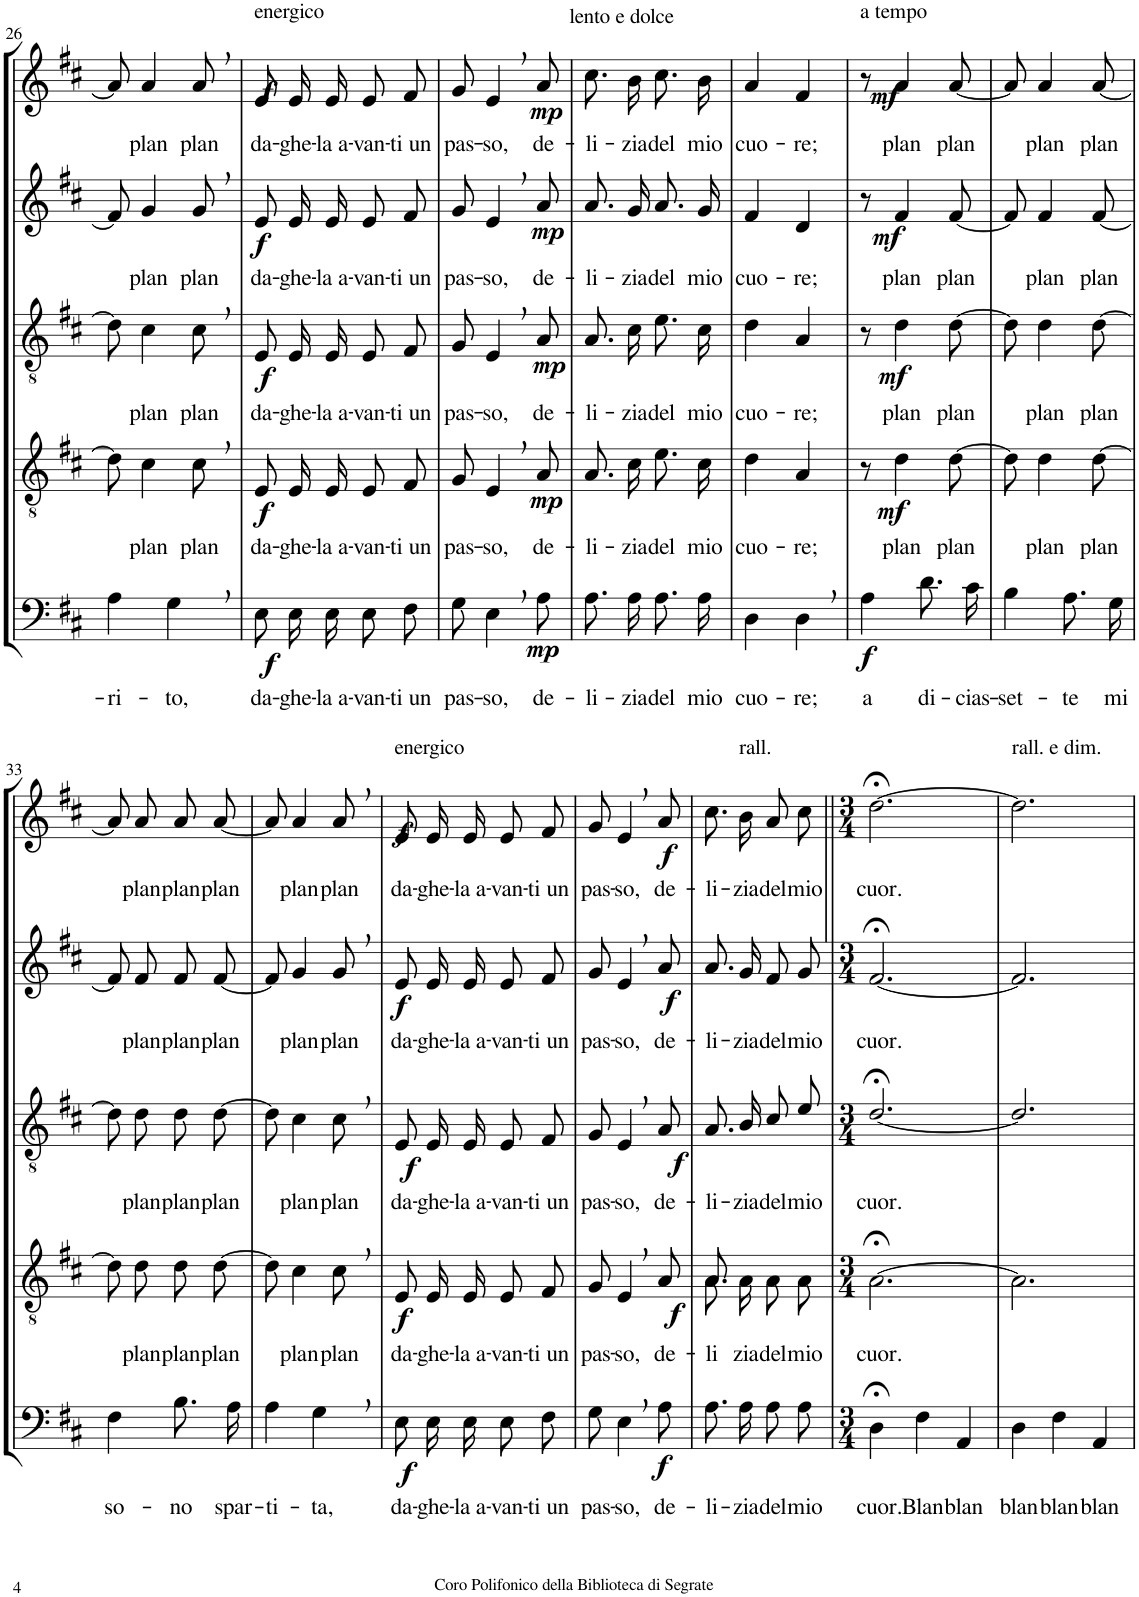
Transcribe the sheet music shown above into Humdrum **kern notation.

**kern	**text	**dynam	**kern	**text	**dynam	**kern	**text	**dynam	**kern	**text	**dynam	**kern	**text	**dynam
*part5	*part5	*part5	*part4	*part4	*part4	*part3	*part3	*part3	*part2	*part2	*part2	*part1	*part1	*part1
*staff5	*staff5	*staff5	*staff4	*staff4	*staff4	*staff3	*staff3	*staff3	*staff2	*staff2	*staff2	*staff1	*staff1	*staff1
*I"Bassi	*	*	*I"Tenori II	*	*	*I"Tenori I	*	*	*I"Contralti	*	*	*I"Soprani	*	*
!!LO:PB:g=z
*clefF4	*	*	*clefGv2	*	*	*clefGv2	*	*	*clefG2	*	*	*clefG2	*	*
*	*	*	*	*	*	*	*	*	*	*	*	*Trd1c2	*	*
*k[f#c#]	*	*	*k[f#c#]	*	*	*k[f#c#]	*	*	*k[f#c#]	*	*	*k[f#c#]	*	*
*D:	*	*	*D:	*	*	*D:	*	*	*D:	*	*	*D:	*	*
*M2/4	*	*	*M2/4	*	*	*M2/4	*	*	*M2/4	*	*	*M2/4	*	*
=26	=26	=26	=26	=26	=26	=26	=26	=26	=26	=26	=26	=26	=26	=26
!	!LO:LY:b	!	!	!	!	!	!	!	!	!	!	!	!	!
4A\	-ri-	.	8d\]	.	.	8d\]	.	.	8f#/]	.	.	8a/]	.	.
!	!	!	!	!LO:LY:b	!	!	!LO:LY:b	!	!	!LO:LY:b	!	!	!LO:LY:b	!
.	.	.	4c#\	plan	.	4c#\	plan	.	4g/	plan	.	4a/	plan	.
!	!LO:LY:b	!	!	!	!	!	!	!	!	!	!	!	!	!
4G,\	-to,	.	.	.	.	.	.	.	.	.	.	.	.	.
!	!	!	!	!LO:LY:b	!	!	!LO:LY:b	!	!	!LO:LY:b	!	!	!LO:LY:b	!
.	.	.	8c#,\	plan	.	8c#,\	plan	.	8g,/	plan	.	8a,/	plan	.
=27	=27	=27	=27	=27	=27	=27	=27	=27	=27	=27	=27	=27	=27	=27
!	!	!	!	!	!	!	!	!	!	!	!	!LO:TX:a:t=energico	!	!
!	!LO:LY:b	!LO:DY:b	!	!LO:LY:b	!LO:DY:b	!	!LO:LY:b	!LO:DY:b	!	!LO:LY:b	!LO:DY:b	!	!LO:LY:b	!LO:DY:b
8E\L	da-	f	8E/L	da-	f	8E/L	da-	f	8e/L	da-	f	8e/L	da-	f
!	!LO:LY:b	!	!	!LO:LY:b	!	!	!LO:LY:b	!	!	!LO:LY:b	!	!	!LO:LY:b	!
16E\L	-ghe-	.	16E/L	-ghe-	.	16E/L	-ghe-	.	16e/L	-ghe-	.	16e/L	-ghe-	.
!	!LO:LY:b	!	!	!LO:LY:b	!	!	!LO:LY:b	!	!	!LO:LY:b	!	!	!LO:LY:b	!
16E\JJ	-la a-	.	16E/JJ	-la a-	.	16E/JJ	-la a-	.	16e/JJ	-la a-	.	16e/JJ	-la a-	.
!	!LO:LY:b	!	!	!LO:LY:b	!	!	!LO:LY:b	!	!	!LO:LY:b	!	!	!LO:LY:b	!
8E\L	-van-	.	8E/L	-van-	.	8E/L	-van-	.	8e/L	-van-	.	8e/L	-van-	.
!	!LO:LY:b	!	!	!LO:LY:b	!	!	!LO:LY:b	!	!	!LO:LY:b	!	!	!LO:LY:b	!
8F#\J	-ti un	.	8F#/J	-ti un	.	8F#/J	-ti un	.	8f#/J	-ti un	.	8f#/J	-ti un	.
=28	=28	=28	=28	=28	=28	=28	=28	=28	=28	=28	=28	=28	=28	=28
!	!LO:LY:b	!	!	!LO:LY:b	!	!	!LO:LY:b	!	!	!LO:LY:b	!	!	!LO:LY:b	!
8G\	pas-	.	8G/	pas-	.	8G/	pas-	.	8g/	pas-	.	8g/	pas-	.
!	!LO:LY:b	!	!	!LO:LY:b	!	!	!LO:LY:b	!	!	!LO:LY:b	!	!	!LO:LY:b	!
4E,\	-so,	.	4E,/	-so,	.	4E,/	-so,	.	4e,/	-so,	.	4e,/	-so,	.
!	!	!	!	!	!	!	!	!	!	!	!	!LO:TX:a:t=lento e dolce	!	!
!	!LO:LY:b	!LO:DY:b	!	!LO:LY:b	!LO:DY:b	!	!LO:LY:b	!LO:DY:b	!	!LO:LY:b	!LO:DY:b	!	!LO:LY:b	!LO:DY:b
8A\	de-	mp	8A/	de-	mp	8A/	de-	mp	8a/	de-	mp	8a/	de-	mp
=29	=29	=29	=29	=29	=29	=29	=29	=29	=29	=29	=29	=29	=29	=29
!	!LO:LY:b	!	!	!LO:LY:b	!	!	!LO:LY:b	!	!	!LO:LY:b	!	!	!LO:LY:b	!
8.A\L	-li-	.	8.A\L	-li-	.	8.A\L	-li-	.	8.a/L	-li-	.	8.cc#\L	-li-	.
!	!LO:LY:b	!	!	!LO:LY:b	!	!	!LO:LY:b	!	!	!LO:LY:b	!	!	!LO:LY:b	!
16A\Jk	-zia	.	16c#\Jk	-zia	.	16c#\Jk	-zia	.	16g/Jk	-zia	.	16b\Jk	-zia	.
!	!LO:LY:b	!	!	!LO:LY:b	!	!	!LO:LY:b	!	!	!LO:LY:b	!	!	!LO:LY:b	!
8.A\L	del	.	8.e\L	del	.	8.e\L	del	.	8.a/L	del	.	8.cc#\L	del	.
!	!LO:LY:b	!	!	!LO:LY:b	!	!	!LO:LY:b	!	!	!LO:LY:b	!	!	!LO:LY:b	!
16A\Jk	mio	.	16c#\Jk	mio	.	16c#\Jk	mio	.	16g/Jk	mio	.	16b\Jk	mio	.
=30	=30	=30	=30	=30	=30	=30	=30	=30	=30	=30	=30	=30	=30	=30
!	!LO:LY:b	!	!	!LO:LY:b	!	!	!LO:LY:b	!	!	!LO:LY:b	!	!	!LO:LY:b	!
4D\	cuo-	.	4d\	cuo-	.	4d\	cuo-	.	4f#/	cuo-	.	4a/	cuo-	.
!	!LO:LY:b	!	!	!LO:LY:b	!	!	!LO:LY:b	!	!	!LO:LY:b	!	!	!LO:LY:b	!
4D,\	-re;	.	4A/	-re;	.	4A/	-re;	.	4d/	-re;	.	4f#/	-re;	.
=31	=31	=31	=31	=31	=31	=31	=31	=31	=31	=31	=31	=31	=31	=31
!	!	!	!	!	!	!	!	!	!	!	!	!LO:TX:a:t=a tempo	!	!
!	!LO:LY:b	!LO:DY:b	!	!	!	!	!	!	!	!	!	!	!	!
4A\	a	f	8r	.	.	8r	.	.	8r	.	.	8r	.	.
!	!	!	!	!LO:LY:b	!LO:DY:b	!	!LO:LY:b	!LO:DY:b	!	!LO:LY:b	!LO:DY:b	!	!LO:LY:b	!LO:DY:b
.	.	.	4d\	plan	mf	4d\	plan	mf	4f#/	plan	mf	4a/	plan	mf
!	!LO:LY:b	!	!	!	!	!	!	!	!	!	!	!	!	!
8.d\L	di-	.	.	.	.	.	.	.	.	.	.	.	.	.
!	!	!	!	!LO:LY:b	!	!	!LO:LY:b	!	!	!LO:LY:b	!	!	!LO:LY:b	!
.	.	.	[8d\	plan	.	[8d\	plan	.	[8f#/	plan	.	[8a/	plan	.
!	!LO:LY:b	!	!	!	!	!	!	!	!	!	!	!	!	!
16c#\Jk	-cias-	.	.	.	.	.	.	.	.	.	.	.	.	.
=32	=32	=32	=32	=32	=32	=32	=32	=32	=32	=32	=32	=32	=32	=32
!	!LO:LY:b	!	!	!	!	!	!	!	!	!	!	!	!	!
4B\	-set-	.	8d\]	.	.	8d\]	.	.	8f#/]	.	.	8a/]	.	.
!	!	!	!	!LO:LY:b	!	!	!LO:LY:b	!	!	!LO:LY:b	!	!	!LO:LY:b	!
.	.	.	4d\	plan	.	4d\	plan	.	4f#/	plan	.	4a/	plan	.
!	!LO:LY:b	!	!	!	!	!	!	!	!	!	!	!	!	!
8.A\L	-te	.	.	.	.	.	.	.	.	.	.	.	.	.
!	!	!	!	!LO:LY:b	!	!	!LO:LY:b	!	!	!LO:LY:b	!	!	!LO:LY:b	!
.	.	.	[8d\	plan	.	[8d\	plan	.	[8f#/	plan	.	[8a/	plan	.
!	!LO:LY:b	!	!	!	!	!	!	!	!	!	!	!	!	!
16G\Jk	mi	.	.	.	.	.	.	.	.	.	.	.	.	.
!!LO:LB:g=z
=33	=33	=33	=33	=33	=33	=33	=33	=33	=33	=33	=33	=33	=33	=33
!	!LO:LY:b	!	!	!	!	!	!	!	!	!	!	!	!	!
4F#\	so-	.	8d\L]	.	.	8d\L]	.	.	8f#/L]	.	.	8a/L]	.	.
!	!	!	!	!LO:LY:b	!	!	!LO:LY:b	!	!	!LO:LY:b	!	!	!LO:LY:b	!
.	.	.	8d\J	plan	.	8d\J	plan	.	8f#/J	plan	.	8a/J	plan	.
!	!LO:LY:b	!	!	!LO:LY:b	!	!	!LO:LY:b	!	!	!LO:LY:b	!	!	!LO:LY:b	!
8.B\L	-no	.	8d\L	plan	.	8d\L	plan	.	8f#/L	plan	.	8a/L	plan	.
!	!	!	!	!LO:LY:b	!	!	!LO:LY:b	!	!	!LO:LY:b	!	!	!LO:LY:b	!
.	.	.	[8d\J	plan	.	[8d\J	plan	.	[8f#/J	plan	.	[8a/J	plan	.
!	!LO:LY:b	!	!	!	!	!	!	!	!	!	!	!	!	!
16A\Jk	spar-	.	.	.	.	.	.	.	.	.	.	.	.	.
=34	=34	=34	=34	=34	=34	=34	=34	=34	=34	=34	=34	=34	=34	=34
!	!LO:LY:b	!	!	!	!	!	!	!	!	!	!	!	!	!
4A\	-ti-	.	8d\]	.	.	8d\]	.	.	8f#/]	.	.	8a/]	.	.
!	!	!	!	!LO:LY:b	!	!	!LO:LY:b	!	!	!LO:LY:b	!	!	!LO:LY:b	!
.	.	.	4c#\	plan	.	4c#\	plan	.	4g/	plan	.	4a/	plan	.
!	!LO:LY:b	!	!	!	!	!	!	!	!	!	!	!	!	!
4G,\	-ta,	.	.	.	.	.	.	.	.	.	.	.	.	.
!	!	!	!	!LO:LY:b	!	!	!LO:LY:b	!	!	!LO:LY:b	!	!	!LO:LY:b	!
.	.	.	8c#,\	plan	.	8c#,\	plan	.	8g,/	plan	.	8a,/	plan	.
=35	=35	=35	=35	=35	=35	=35	=35	=35	=35	=35	=35	=35	=35	=35
!	!	!	!	!	!	!	!	!	!	!	!	!LO:TX:a:t=energico	!	!
!	!LO:LY:b	!LO:DY:b	!	!LO:LY:b	!LO:DY:b	!	!LO:LY:b	!LO:DY:b	!	!LO:LY:b	!LO:DY:b	!	!LO:LY:b	!LO:DY:b
8E\L	da-	f	8E/L	da-	f	8E/L	da-	f	8e/L	da-	f	8e/L	da-	f
!	!LO:LY:b	!	!	!LO:LY:b	!	!	!LO:LY:b	!	!	!LO:LY:b	!	!	!LO:LY:b	!
16E\L	-ghe-	.	16E/L	-ghe-	.	16E/L	-ghe-	.	16e/L	-ghe-	.	16e/L	-ghe-	.
!	!LO:LY:b	!	!	!LO:LY:b	!	!	!LO:LY:b	!	!	!LO:LY:b	!	!	!LO:LY:b	!
16E\JJ	-la a-	.	16E/JJ	-la a-	.	16E/JJ	-la a-	.	16e/JJ	-la a-	.	16e/JJ	-la a-	.
!	!LO:LY:b	!	!	!LO:LY:b	!	!	!LO:LY:b	!	!	!LO:LY:b	!	!	!LO:LY:b	!
8E\L	-van-	.	8E/L	-van-	.	8E/L	-van-	.	8e/L	-van-	.	8e/L	-van-	.
!	!LO:LY:b	!	!	!LO:LY:b	!	!	!LO:LY:b	!	!	!LO:LY:b	!	!	!LO:LY:b	!
8F#\J	-ti un	.	8F#/J	-ti un	.	8F#/J	-ti un	.	8f#/J	-ti un	.	8f#/J	-ti un	.
=36	=36	=36	=36	=36	=36	=36	=36	=36	=36	=36	=36	=36	=36	=36
!	!LO:LY:b	!	!	!LO:LY:b	!	!	!LO:LY:b	!	!	!LO:LY:b	!	!	!LO:LY:b	!
8G\	pas-	.	8G/	pas-	.	8G/	pas-	.	8g/	pas-	.	8g/	pas-	.
!	!LO:LY:b	!	!	!LO:LY:b	!	!	!LO:LY:b	!	!	!LO:LY:b	!	!	!LO:LY:b	!
4E,\	-so,	.	4E,/	-so,	.	4E,/	-so,	.	4e,/	-so,	.	4e,/	-so,	.
!	!LO:LY:b	!LO:DY:b	!	!LO:LY:b	!LO:DY:b	!	!LO:LY:b	!LO:DY:b	!	!LO:LY:b	!LO:DY:b	!	!LO:LY:b	!LO:DY:b
8A\	de-	f	8A/	de-	f	8A/	de-	f	8a/	de-	f	8a/	de-	f
=37	=37	=37	=37	=37	=37	=37	=37	=37	=37	=37	=37	=37	=37	=37
!	!LO:LY:b	!	!	!LO:LY:b	!	!	!LO:LY:b	!	!	!LO:LY:b	!	!	!LO:LY:b	!
*	*	*	*^	*	*	*	*	*	*	*	*	*	*	*
8.A\L	-li-	.	8.A/	8.A\L	-li-	.	8.A/L	-li-	.	8.a/L	-li-	.	8.cc#\L	-li-	.
!	!	!	!	!	!	!	!	!	!	!	!	!	!LO:TX:a:t=rall.	!	!
!	!LO:LY:b	!	!	!	!LO:LY:b	!	!	!LO:LY:b	!	!	!LO:LY:b	!	!	!LO:LY:b	!
16A\Jk	-zia	.	4ryy	16A\Jk	zia	.	16B/Jk	-zia	.	16g/Jk	-zia	.	16b\Jk	-zia	.
!	!LO:LY:b	!	!	!	!LO:LY:b	!	!	!LO:LY:b	!	!	!LO:LY:b	!	!	!LO:LY:b	!
8A\L	del	.	.	8A\L	del	.	8c#/L	del	.	8f#/L	del	.	8a\L	del	.
!	!LO:LY:b	!	!	!	!LO:LY:b	!	!	!LO:LY:b	!	!	!LO:LY:b	!	!	!LO:LY:b	!
8A\J	mio	.	.	8A\J	mio	.	8e/J	mio	.	8g/J	mio	.	8cc#\J	mio	.
.	.	.	16ryy	.	.	.	.	.	.	.	.	.	.	.	.
*	*	*	*v	*v	*	*	*	*	*	*	*	*	*	*	*
=38||	=38||	=38||	=38||	=38||	=38||	=38||	=38||	=38||	=38||	=38||	=38||	=38||	=38||	=38||
*M3/4	*	*	*M3/4	*	*	*M3/4	*	*	*M3/4	*	*	*M3/4	*	*
!	!LO:LY:b	!	!	!LO:LY:b	!	!	!LO:LY:b	!	!	!LO:LY:b	!	!	!LO:LY:b	!
4D;<\	cuor.	.	[2.A;<\	-cuor.	.	[2.d;</	cuor.	.	[2.f#;</	cuor.	.	[2.dd;<\	cuor.	.
!	!LO:LY:b	!	!	!	!	!	!	!	!	!	!	!	!	!
4F#\	Blan	.	.	.	.	.	.	.	.	.	.	.	.	.
!	!LO:LY:b	!	!	!	!	!	!	!	!	!	!	!	!	!
4AA/	blan	.	.	.	.	.	.	.	.	.	.	.	.	.
=39	=39	=39	=39	=39	=39	=39	=39	=39	=39	=39	=39	=39	=39	=39
!	!	!	!	!	!	!	!	!	!	!	!	!LO:TX:a:t=rall. e dim.	!	!
!	!LO:LY:b	!	!	!	!	!	!	!	!	!	!	!	!	!
4D\	blan	.	2.A\]	.	.	2.d/]	.	.	2.f#/]	.	.	2.dd\]	.	.
!	!LO:LY:b	!	!	!	!	!	!	!	!	!	!	!	!	!
4F#\	blan	.	.	.	.	.	.	.	.	.	.	.	.	.
!	!LO:LY:b	!	!	!	!	!	!	!	!	!	!	!	!	!
4AA/	blan	.	.	.	.	.	.	.	.	.	.	.	.	.
=	=	=	=	=	=	=	=	=	=	=	=	=	=	=
*-	*-	*-	*-	*-	*-	*-	*-	*-	*-	*-	*-	*-	*-	*-
